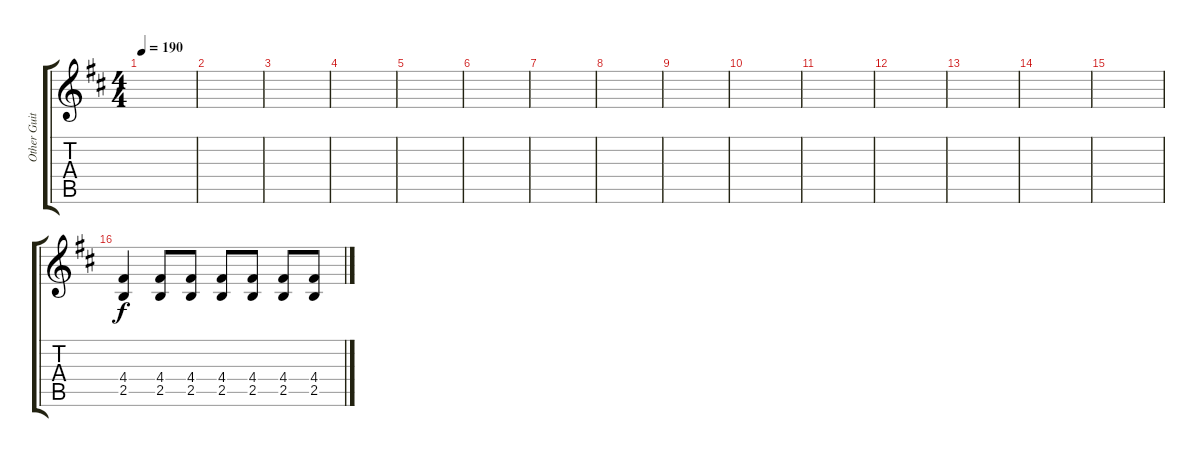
\track ("Other Guitar" "Other Guit") {instrument overdrivenguitar}
\staff {score tabs}
\tuning (E4 B3 G3 D3 A2 E2) {hide}
\ts (4 4)
\tempo 190
\clef g2
\ks d
|
|
|
|
|
|
|
|
|
|
|
|
|
|
|
(4.4 2.5).4 (4.4 2.5).8 (4.4 2.5).8 (4.4 2.5).8 (4.4 2.5).8 (4.4 2.5).8 (4.4 2.5).8
